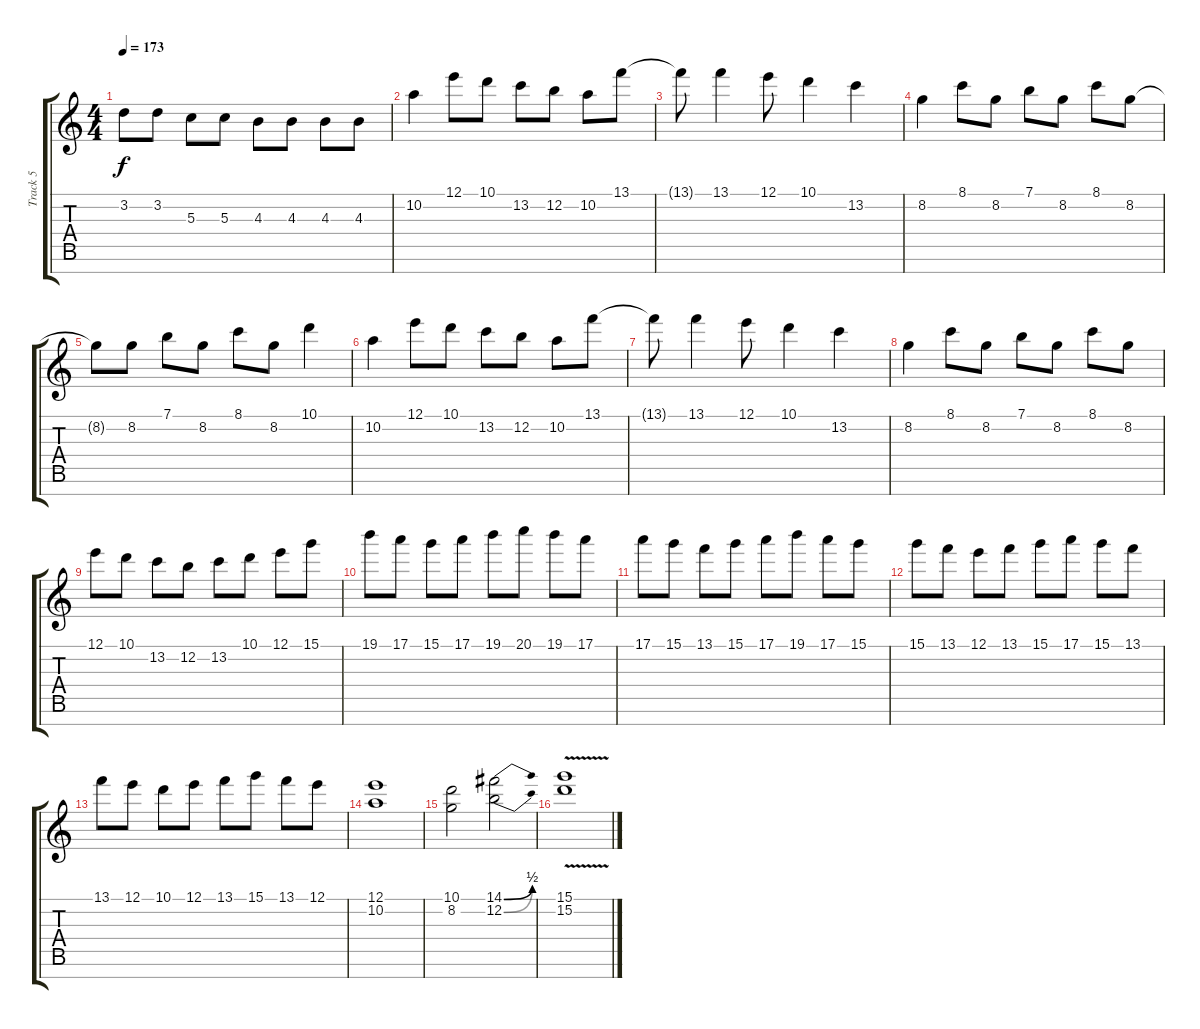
\track ("Track 5" "Track 5") {instrument distortionguitar}
\staff {score tabs}
\tuning (E4 B3 G3 D3 A2 E2 B1) {hide}
\ts (4 4)
\tempo 173
\clef g2
\ks c
3.2.8{dy f} 3.2.8 5.3.8 5.3.8 4.3.8 4.3.8 4.3.8 4.3.8 |
10.2.4 12.1.8 10.1.8 13.2.8 12.2.8 10.2.8 13.1.8 |
13.1{t}.8 13.1.4 12.1.8 10.1.4 13.2.4 |
8.2.4 8.1.8 8.2.8 7.1.8 8.2.8 8.1.8 8.2.8 |
8.2{t}.8 8.2.8 7.1.8 8.2.8 8.1.8 8.2.8 10.1.4 |
10.2.4 12.1.8 10.1.8 13.2.8 12.2.8 10.2.8 13.1.8 |
13.1{t}.8 13.1.4 12.1.8 10.1.4 13.2.4 |
8.2.4 8.1.8 8.2.8 7.1.8 8.2.8 8.1.8 8.2.8 |
12.1.8 10.1.8 13.2.8 12.2.8 13.2.8 10.1.8 12.1.8 15.1.8 |
19.1.8 17.1.8 15.1.8 17.1.8 19.1.8 20.1.8 19.1.8 17.1.8 |
17.1.8 15.1.8 13.1.8 15.1.8 17.1.8 19.1.8 17.1.8 15.1.8 |
15.1.8 13.1.8 12.1.8 13.1.8 15.1.8 17.1.8 15.1.8 13.1.8 |
13.1.8 12.1.8 10.1.8 12.1.8 13.1.8 15.1.8 13.1.8 12.1.8 |
(12.1 10.2).1 |
(10.1 8.2).2 (14.1{be (bend 0 0 60 2)} 12.2{be (bend 0 0 60 2)}).2 |
(15.1{v} 15.2{v}).1
